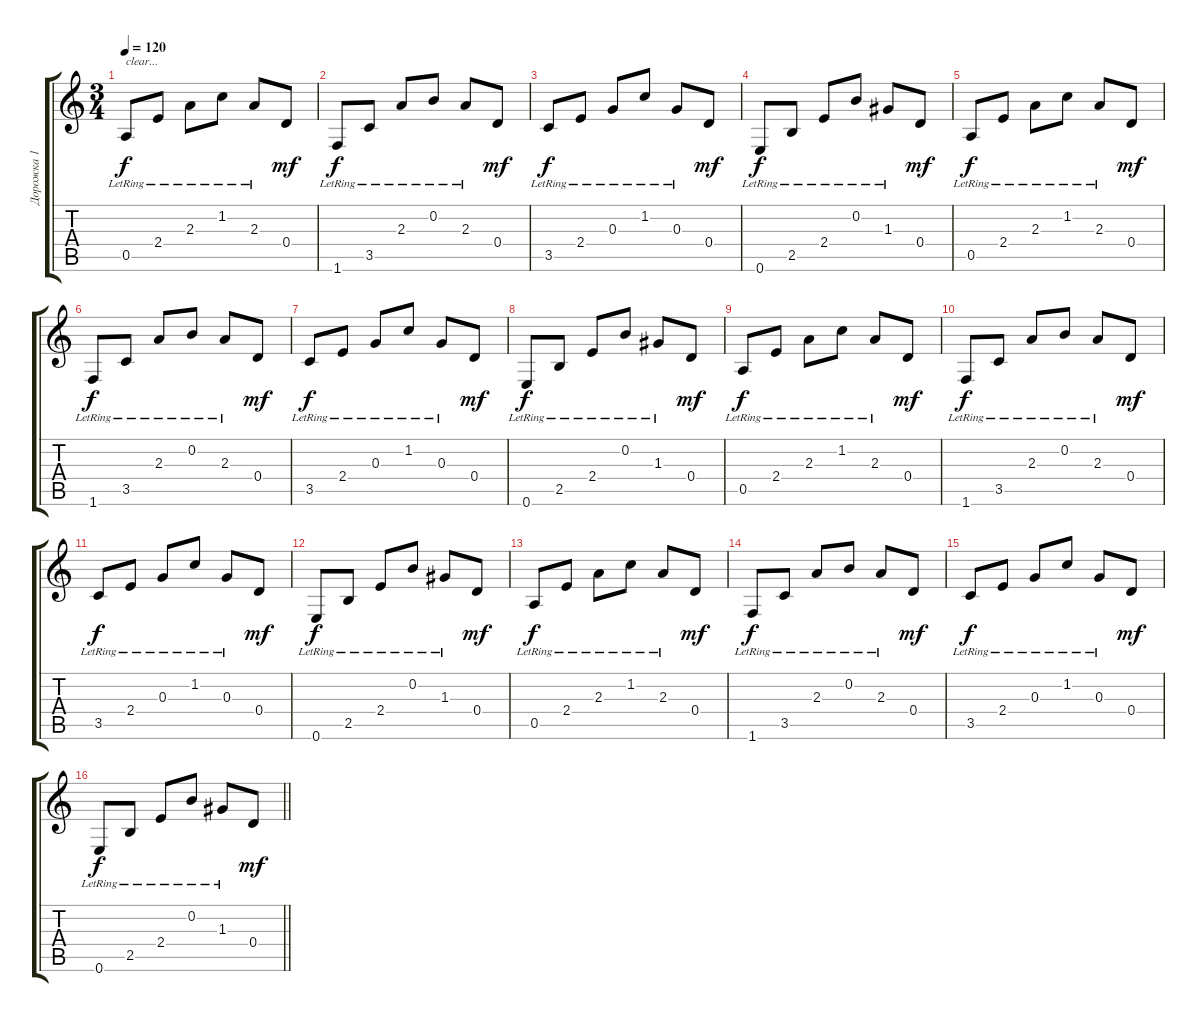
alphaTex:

\track ("Дорожка 1" "Дорожка 1") {instrument electricguitarclean}
\staff {score tabs}
\tuning (E4 B3 G3 D3 A2 E2) {hide}
\ts (3 4)
\tempo 120
\clef g2
\ks c
0.5{lr}.8{txt "clear..." dy f volume 14 instrument electricguitarclean} 2.4{lr}.8 2.3{lr}.8 1.2{lr}.8 2.3{lr}.8 0.4.8{dy mf} |
1.6{lr}.8{dy f} 3.5{lr}.8 2.3{lr}.8 0.2{lr}.8 2.3{lr}.8 0.4.8{dy mf} |
3.5{lr}.8{dy f} 2.4{lr}.8 0.3{lr}.8 1.2{lr}.8 0.3{lr}.8 0.4.8{dy mf} |
0.6{lr}.8{dy f} 2.5{lr}.8 2.4{lr}.8 0.2{lr}.8 1.3{lr}.8 0.4.8{dy mf} |
0.5{lr}.8{dy f} 2.4{lr}.8 2.3{lr}.8 1.2{lr}.8 2.3{lr}.8 0.4.8{dy mf} |
1.6{lr}.8{dy f} 3.5{lr}.8 2.3{lr}.8 0.2{lr}.8 2.3{lr}.8 0.4.8{dy mf} |
3.5{lr}.8{dy f} 2.4{lr}.8 0.3{lr}.8 1.2{lr}.8 0.3{lr}.8 0.4.8{dy mf} |
0.6{lr}.8{dy f} 2.5{lr}.8 2.4{lr}.8 0.2{lr}.8 1.3{lr}.8 0.4.8{dy mf} |
0.5{lr}.8{dy f} 2.4{lr}.8 2.3{lr}.8 1.2{lr}.8 2.3{lr}.8 0.4.8{dy mf} |
1.6{lr}.8{dy f} 3.5{lr}.8 2.3{lr}.8 0.2{lr}.8 2.3{lr}.8 0.4.8{dy mf} |
3.5{lr}.8{dy f} 2.4{lr}.8 0.3{lr}.8 1.2{lr}.8 0.3{lr}.8 0.4.8{dy mf} |
0.6{lr}.8{dy f} 2.5{lr}.8 2.4{lr}.8 0.2{lr}.8 1.3{lr}.8 0.4.8{dy mf} |
0.5{lr}.8{dy f} 2.4{lr}.8 2.3{lr}.8 1.2{lr}.8 2.3{lr}.8 0.4.8{dy mf} |
1.6{lr}.8{dy f} 3.5{lr}.8 2.3{lr}.8 0.2{lr}.8 2.3{lr}.8 0.4.8{dy mf} |
3.5{lr}.8{dy f} 2.4{lr}.8 0.3{lr}.8 1.2{lr}.8 0.3{lr}.8 0.4.8{dy mf} |
\barLineRight lightlight
0.6{lr}.8{dy f} 2.5{lr}.8 2.4{lr}.8 0.2{lr}.8 1.3{lr}.8 0.4.8{dy mf}
